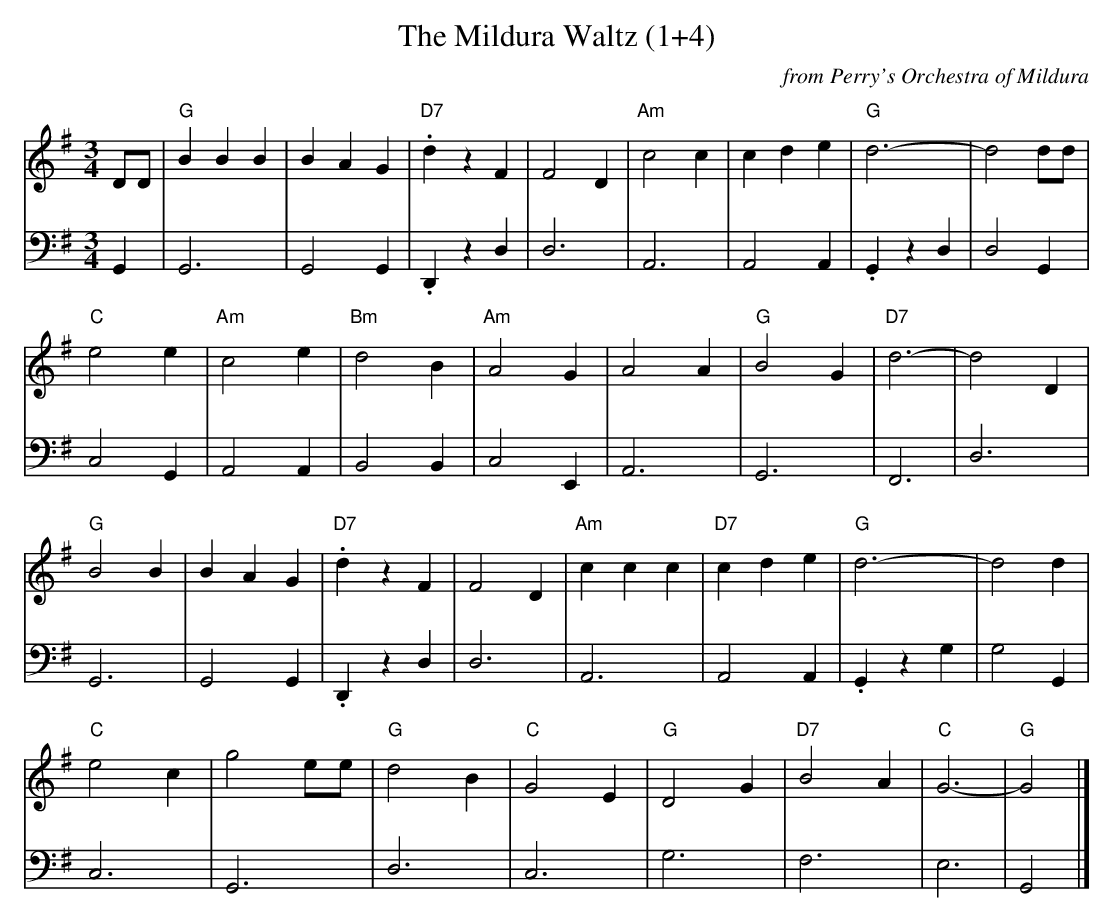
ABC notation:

X:1
T:Mildura Waltz (1+4), The
Q:150
C:from Perry's Orchestra of Mildura
M:3/4
L:1/4
K:G
V:1
D/D/|"G"BBB|BAG|"D7".dzF|F2D|"Am"c2c|cde|"G"d3-|d2d/d/|
"C"e2e|"Am"c2e|"Bm"d2B|"Am"A2G|A2A|"G"B2G|"D7"d3-|d2D|
"G"B2B|BAG|"D7".dzF|F2D|"Am"ccc|"D7"cde|"G"d3-|d2d|
"C"e2c|g2e/e/|"G"d2B|"C"G2E|"G"D2G|"D7"B2A|"C"G3-|"G"G2|]
V:4 clef=bass
G,,|G,,3|G,,2G,,|.D,,zD,|D,3|A,,3|A,,2A,,|.G,,zD,|D,2G,,|
C,2G,,|A,,2A,,|B,,2B,,|C,2E,,|A,,3|G,,3|F,,3|D,3|
G,,3|G,,2G,,|.D,,zD,|D,3|A,,3|A,,2A,,|.G,,zG,|G,2G,,|
C,3|G,,3|D,3|C,3|G,3|F,3|E,3|G,,2|]
